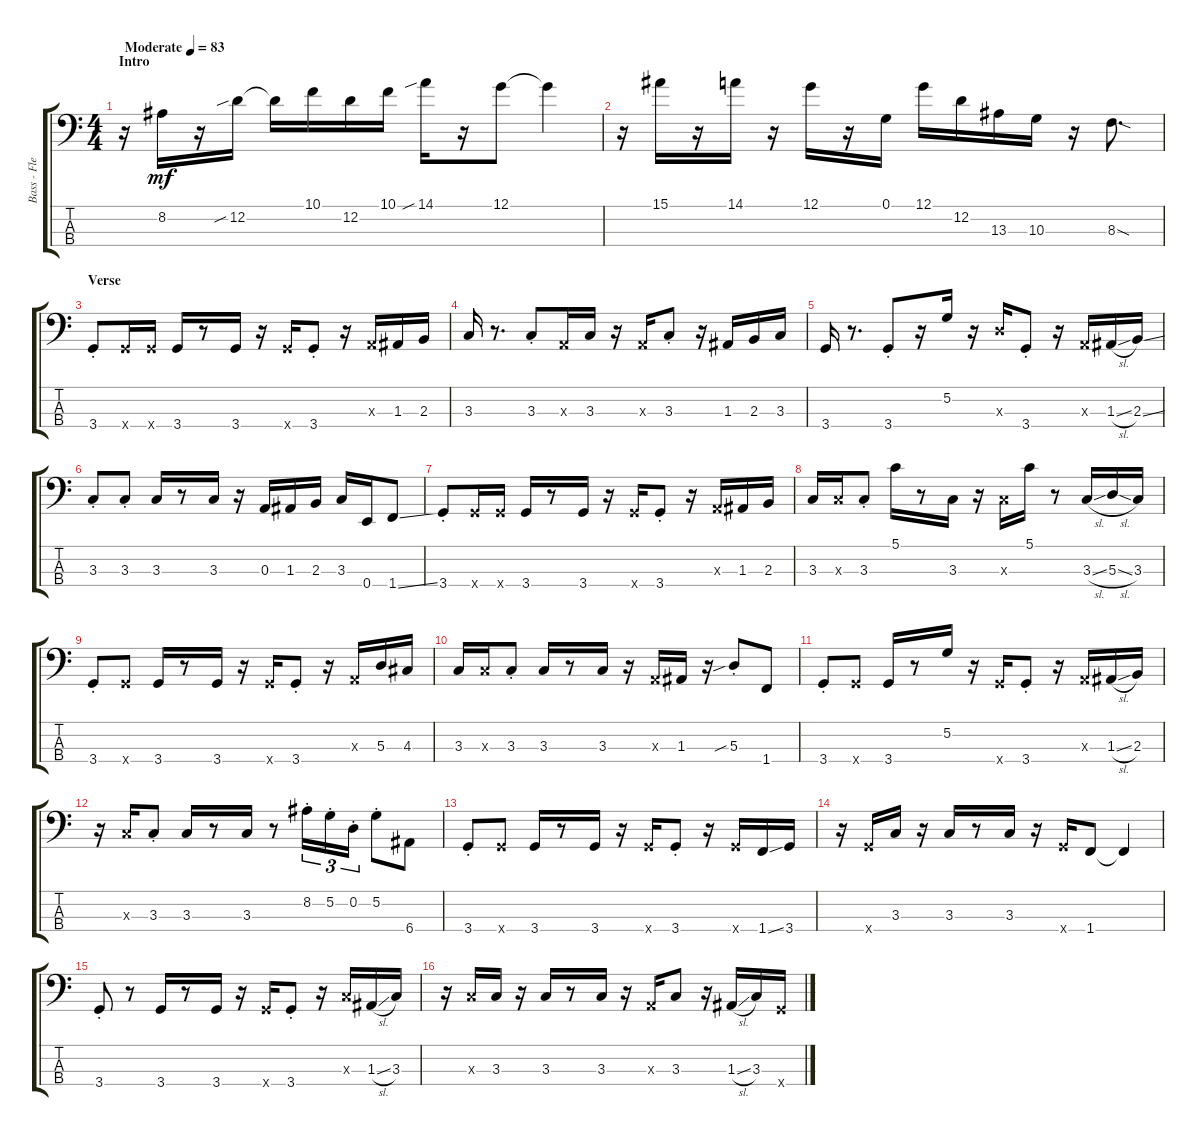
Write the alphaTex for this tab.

\track ("Bass - Flea" "Bass - Fle") {instrument electricbassfinger}
\staff {score tabs}
\tuning (G2 D2 A1 E1) {hide}
\ts (4 4)
\section ("" "Intro")
\tempo (83 "Moderate")
\clef f4
\ks c
r.16{dy mf instrument electricbassfinger} 8.2.16 r.16 12.2{sib}.16 12.2{t}.16 10.1.16 12.2.16 10.1.16 14.1{sib}.16 r.16 12.1.8 12.1{t}.4 |
r.16 15.1.16 r.16 14.1.16 r.16 12.1.16 r.16 0.1.16 12.1.16 12.2.16 13.3.16 10.3.16 r.16 8.3{sod}.8{d} |
\section ("" "Verse")
3.4{st}.8 3.4{x}.16 3.4{x}.16 3.4.16 r.8 3.4.16 r.16 3.4{x}.16 3.4{st}.8 r.16 0.3{x}.16 1.3.16 2.3.16 |
3.3.16 r.8{d} 3.3{st}.8 0.3{x}.16 3.3.16 r.16 0.3{x}.16 3.3{st}.8 r.16 1.3.16 2.3.16 3.3.16 |
3.4.16 r.8{d} 3.4{st}.8 r.16 5.2.16 r.16 5.3{x}.16 3.4{st}.8 r.16 0.3{x}.16 1.3{sl}.16 2.3{ss}.16 |
3.3{st}.8 3.3{st}.8 3.3.16 r.8 3.3.16 r.16 0.3.16 1.3.16 2.3.16 3.3.16 0.4.16 1.4{ss}.8 |
3.4{st}.8 3.4{x}.16 3.4{x}.16 3.4.16 r.8 3.4.16 r.16 3.4{x}.16 3.4{st}.8 r.16 0.3{x}.16 1.3.16 2.3.16 |
3.3.16 3.3{x}.16 3.3{st}.8 5.1.16 r.8 3.3.16 r.16 3.3{x}.16 5.1.16 r.8 3.3{sl}.16 5.3{sl}.16 3.3.16 |
3.4{st}.8 3.4{x}.8 3.4.16 r.8 3.4.16 r.16 3.4{x}.16 3.4{st}.8 r.16 0.3{x}.16 5.3.16 4.3.16 |
3.3.16 3.3{x}.16 3.3{st}.8 3.3.16 r.8 3.3.16 r.16 0.3{x}.16 1.3.16 r.16 5.3{sib st}.8 1.4.8 |
3.4{st}.8 3.4{x}.8 3.4.16 r.8 5.2.16 r.16 3.4{x}.16 3.4{st}.8 r.16 0.3{x}.16 1.3{sl}.16 2.3.16 |
r.16 3.3{x}.16 3.3{st}.8 3.3.16 r.8 3.3.16 r.8 8.2{st}.16{tu (3 2)} 5.2{st}.16{tu (3 2)} 0.2{st}.16{tu (3 2)} 5.2{st}.8 6.4.8 |
3.4{st}.8 3.4{x}.8 3.4.16 r.8 3.4.16 r.16 3.4{x}.16 3.4{st}.8 r.16 3.4{x}.16 1.4{ss}.16 3.4.16 |
r.16 3.4{x}.16 3.3.16 r.16 3.3.16 r.8 3.3.16 r.16 3.4{x}.16 1.4.8 1.4{t}.4 |
3.4{st}.8 r.8 3.4.16 r.8 3.4.16 r.16 3.4{x}.16 3.4{st}.8 r.16 3.3{x}.16 1.3{sl}.16 3.3.16 |
r.16 3.3{x}.16 3.3.16 r.16 3.3.16 r.8 3.3.16 r.16 0.3{x}.16 3.3.8 r.16 1.3{sl}.16 3.3.16 3.4{x}.16
